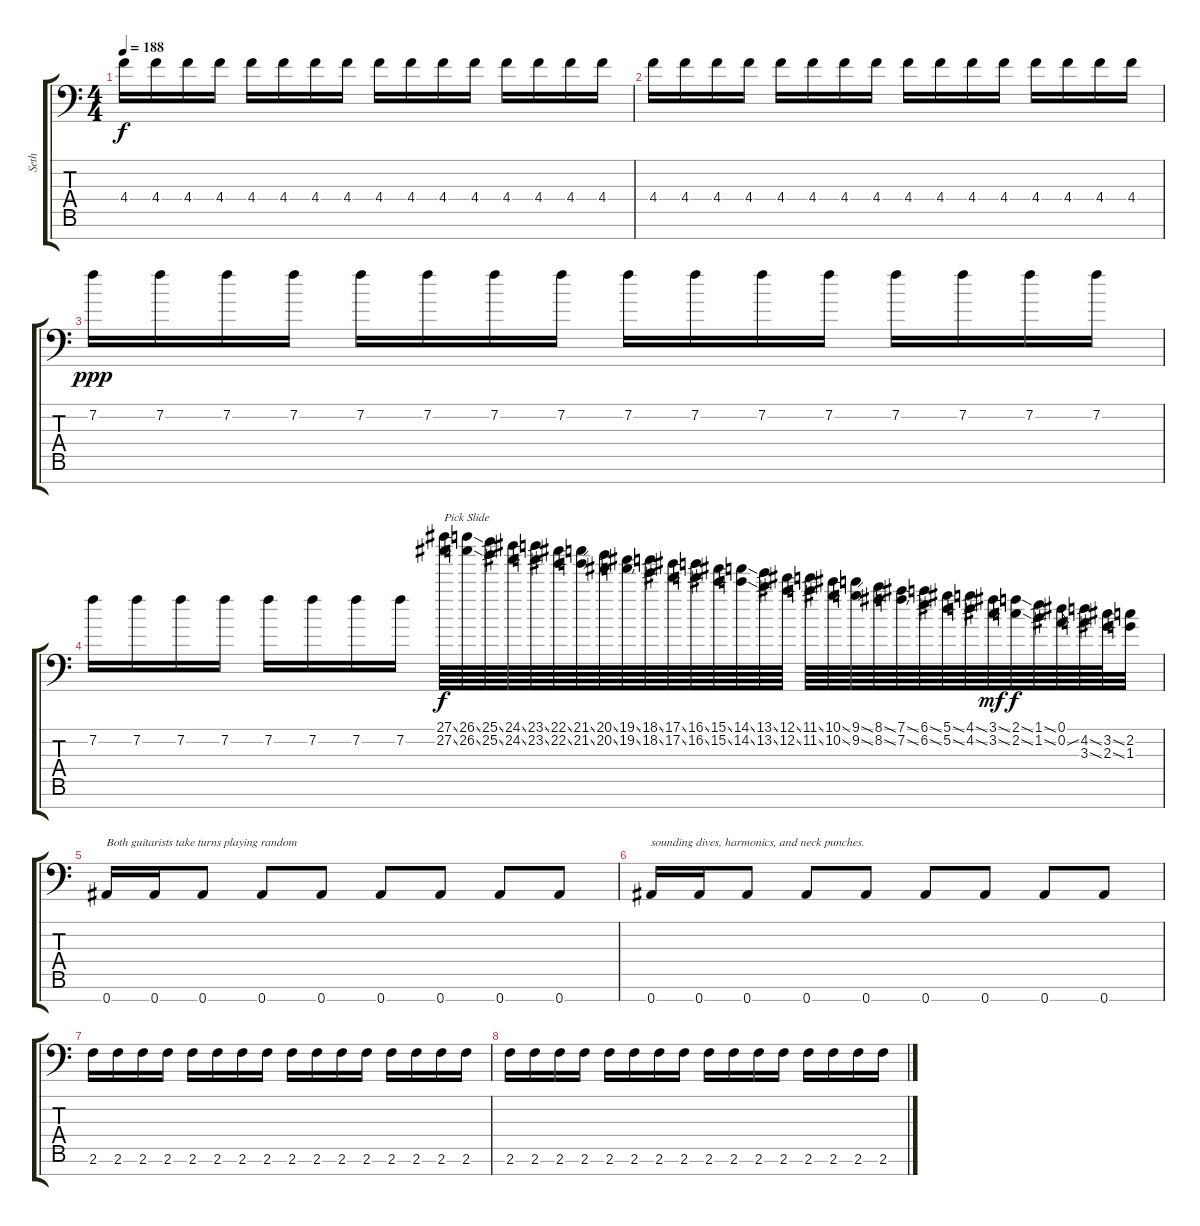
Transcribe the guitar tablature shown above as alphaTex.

\track ("Seth" "Seth") {instrument overdrivenguitar}
\staff {score tabs}
\tuning (Eb4 Bb3 Gb3 Db3 Ab2 Eb2 Bb1) {hide}
\ts (4 4)
\tempo 188
\clef f4
\ks c
4.4.16{dy f} 4.4.16 4.4.16 4.4.16 4.4.16 4.4.16 4.4.16 4.4.16 4.4.16 4.4.16 4.4.16 4.4.16 4.4.16 4.4.16 4.4.16 4.4.16 |
4.4.16 4.4.16 4.4.16 4.4.16 4.4.16 4.4.16 4.4.16 4.4.16 4.4.16 4.4.16 4.4.16 4.4.16 4.4.16 4.4.16 4.4.16 4.4.16 |
7.2.16{dy ppp} 7.2.16 7.2.16 7.2.16 7.2.16 7.2.16 7.2.16 7.2.16 7.2.16 7.2.16 7.2.16 7.2.16 7.2.16 7.2.16 7.2.16 7.2.16 |
7.2.16 7.2.16 7.2.16 7.2.16 7.2.16 7.2.16 7.2.16 7.2.16 (27.1{ss} 27.2{ss}).64{txt "Pick Slide" dy f} (26.1{ss} 26.2{ss}).64 (25.1{ss} 25.2{ss}).64 (24.1{ss} 24.2{ss}).64 (23.1{ss} 23.2{ss}).64 (22.1{ss} 22.2{ss}).64 (21.1{ss} 21.2{ss}).64 (20.1{ss} 20.2{ss}).64 (19.1{ss} 19.2{ss}).64 (18.1{ss} 18.2{ss}).64 (17.1{ss} 17.2{ss}).64 (16.1{ss} 16.2{ss}).64 (15.1{ss} 15.2{ss}).64 (14.1{ss} 14.2{ss}).64 (13.1{ss} 13.2{ss}).64 (12.1{ss} 12.2{ss}).64 (11.1{ss} 11.2{ss}).64 (10.1{ss} 10.2{ss}).64 (9.1{ss} 9.2{ss}).64 (8.1{ss} 8.2{ss}).64 (7.1{ss} 7.2{ss}).64 (6.1{ss} 6.2{ss}).64 (5.1{ss} 5.2{ss}).64 (4.1{ss} 4.2{ss}).64 (3.1{ss} 3.2{ss}).64{dy mf} (2.1{ss} 2.2{ss}).64{dy f} (1.1{ss} 1.2{ss}).64 (0.1 0.2{ss}).64 (4.2{ss} 3.3{ss}).64 (3.2{ss} 2.3{ss}).64 (2.2 1.3).32 |
0.7.16{txt "Both guitarists take turns playing random"} 0.7.16 0.7.8 0.7.8 0.7.8 0.7.8 0.7.8 0.7.8 0.7.8 |
0.7.16{txt "sounding dives, harmonics, and neck punches."} 0.7.16 0.7.8 0.7.8 0.7.8 0.7.8 0.7.8 0.7.8 0.7.8 |
2.6.16 2.6.16 2.6.16 2.6.16 2.6.16 2.6.16 2.6.16 2.6.16 2.6.16 2.6.16 2.6.16 2.6.16 2.6.16 2.6.16 2.6.16 2.6.16 |
2.6.16 2.6.16 2.6.16 2.6.16 2.6.16 2.6.16 2.6.16 2.6.16 2.6.16 2.6.16 2.6.16 2.6.16 2.6.16 2.6.16 2.6.16 2.6.16
